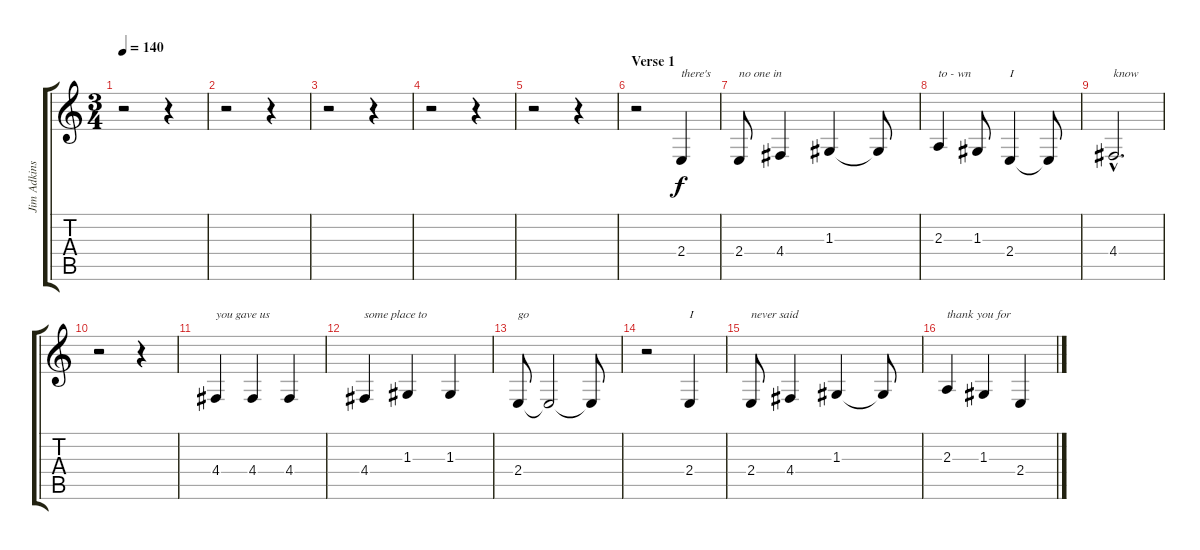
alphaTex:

\track ("Jim Adkins - Voice I" "Jim Adkins") {instrument sopranosax}
\staff {score tabs}
\tuning (E4 B3 G3 D3 A2 E2) {hide}
\ts (3 4)
\tempo 140
\clef g2
\ks c
r.2{dy f} r.4 |
r.2 r.4 |
r.2 r.4 |
r.2 r.4 |
r.2 r.4 |
\section ("" "Verse 1")
r.2 2.4.4{txt "there's"} |
2.4.8{txt "no one in"} 4.4.4 1.3.4 1.3{t}.8 |
2.3.4{txt "to - wn"} 1.3.8 2.4.4{txt "I"} 2.4{t}.8 |
4.4{hac}.2{d txt "know"} |
r.2 r.4 |
4.4.4{txt "you gave us"} 4.4.4 4.4.4 |
4.4.4{txt "some place to"} 1.3.4 1.3.4 |
2.4.8{txt "go"} 2.4{t}.2 2.4{t}.8 |
r.2 2.4.4{txt "I"} |
2.4.8{txt "never said"} 4.4.4 1.3.4 1.3{t}.8 |
2.3.4{txt "thank you for"} 1.3.4 2.4.4
